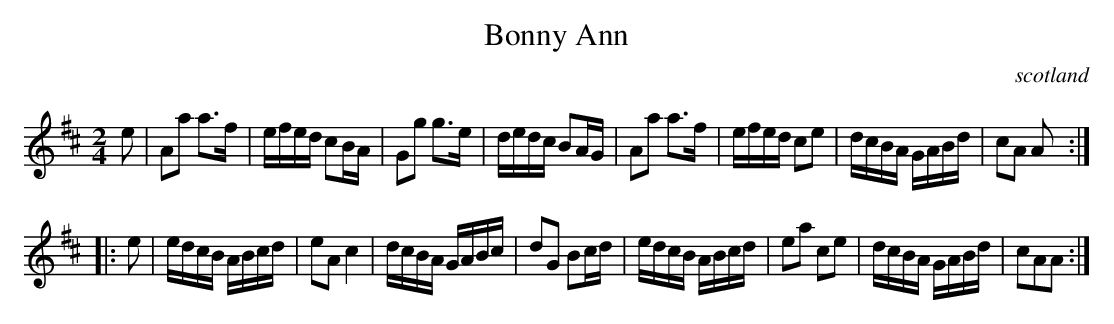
X:1
T:Bonny Ann
O:scotland
M:2/4
K:Amix
e2|\
A2a2 a3f | efed c2BA | G2g2 g3e | dedc B2AG |\
A2a2 a3f | efed c2e2 | dcBA GABd | c2A2 A2 :|
|: e2 |\
edcB ABcd | e2A2 c4 | dcBA GABc | d2G2 B2cd |\
edcB ABcd | e2a2 c2e2 | dcBA GABd | c2A2A2 :|
